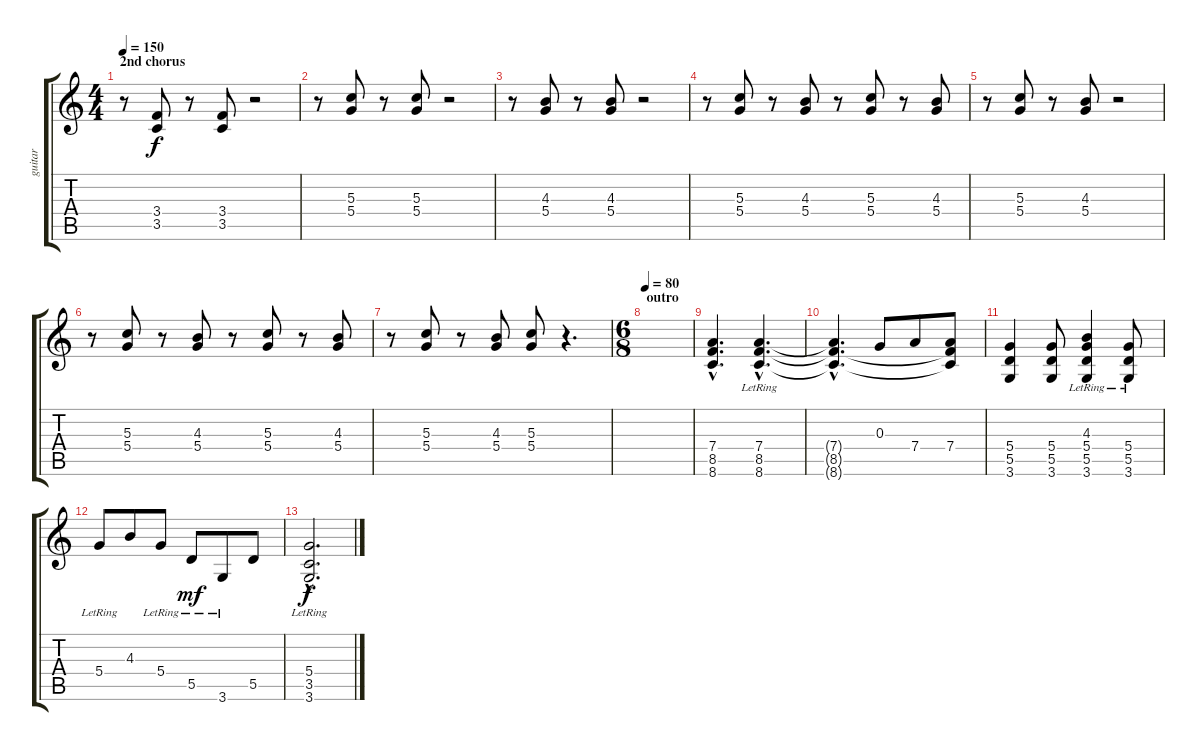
\track ("guitar" "guitar") {instrument overdrivenguitar}
\staff {score tabs}
\tuning (E4 B3 G3 D3 A2 E2) {hide}
\ts (4 4)
\section ("" "2nd chorus")
\tempo 150
\clef g2
\ks c
r.8{dy f} (3.4 3.5).8 r.8 (3.4 3.5).8 r.2 |
r.8 (5.3 5.4).8 r.8 (5.3 5.4).8 r.2 |
r.8 (4.3 5.4).8 r.8 (4.3 5.4).8 r.2 |
r.8 (5.3 5.4).8 r.8 (4.3 5.4).8 r.8 (5.3 5.4).8 r.8 (4.3 5.4).8 |
r.8 (5.3 5.4).8 r.8 (4.3 5.4).8 r.2 |
r.8 (5.3 5.4).8 r.8 (4.3 5.4).8 r.8 (5.3 5.4).8 r.8 (4.3 5.4).8 |
r.8 (5.3 5.4).8 r.8 (4.3 5.4).8 (5.3 5.4).8 r.4{d} |
\ts (6 8)
\section ("" "outro")
\tempo 80
|
(7.4{hac} 8.5{hac} 8.6{hac}).4{d} (7.4{hac lr} 8.5{hac} 8.6{hac lr}).4{d} |
(7.4{hac t} 8.5{hac t} 8.6{hac t}).4{d} 0.3.8 7.4.8 (7.4 8.5{t} 8.6{t}).8 |
(5.4 5.5 3.6).4 (5.4 5.5 3.6).8 (4.3{lr} 5.4 5.5 3.6).4 (5.4{lr} 5.5{lr} 3.6{lr}).8 |
5.4{lr}.8 4.3.8 5.4{lr}.8 5.5{lr}.8{dy mf} 3.6{lr}.8 5.5.8 |
(5.4{hac lr} 3.5{hac lr} 3.6{hac lr}).2{d dy f}
